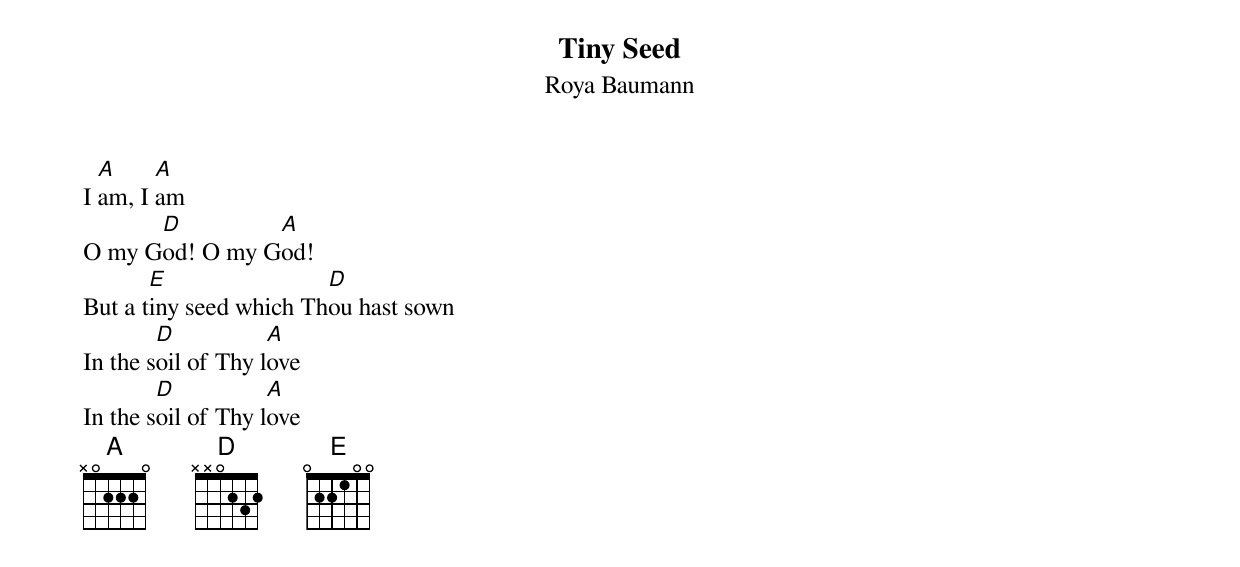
{title:Tiny Seed}
{subtitle:Roya Baumann}
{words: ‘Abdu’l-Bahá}
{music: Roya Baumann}

I [A]am, I [A]am
O my G[D]od! O my G[A]od!
But a t[E]iny seed which Th[D]ou hast sown
In the s[D]oil of Thy l[A]ove
In the s[D]oil of Thy l[A]ove
